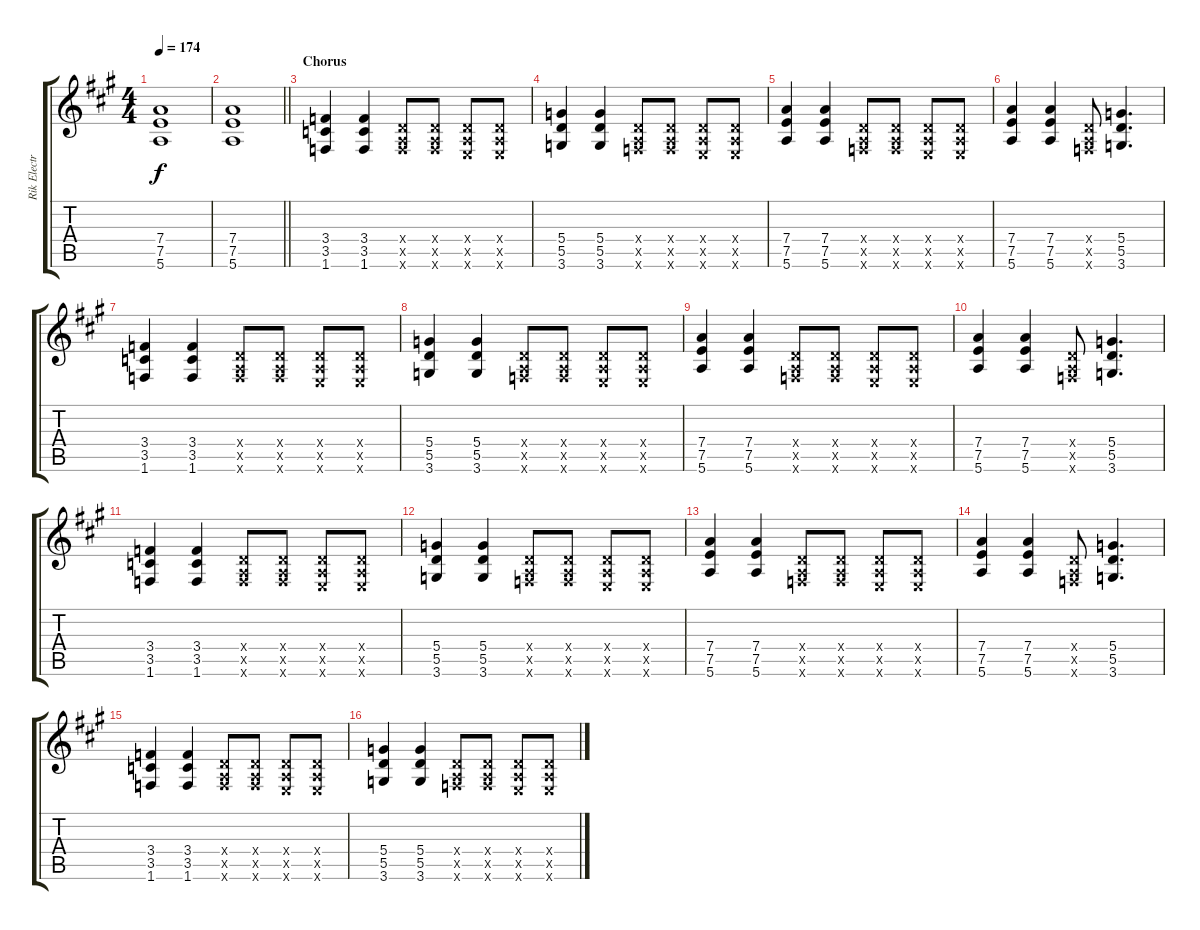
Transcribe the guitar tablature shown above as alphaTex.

\track ("Rik Electric (Rhythm)" "Rik Electr") {instrument distortionguitar}
\staff {score tabs}
\tuning (E4 B3 G3 D3 A2 E2) {hide}
\ts (4 4)
\tempo 174
\clef g2
\ks a
(7.4 7.5 5.6).1{dy f} |
\barLineRight lightlight
(7.4 7.5 5.6).1 |
\section ("" "Chorus")
(3.4 3.5 1.6).4 (3.4 3.5 1.6).4 (0.4{x} 0.5{x} 1.6{x}).8 (0.4{x} 0.5{x} 1.6{x}).8 (0.4{x} 0.5{x} 0.6{x}).8 (0.4{x} 0.5{x} 0.6{x}).8 |
(5.4 5.5 3.6).4 (5.4 5.5 3.6).4 (0.4{x} 0.5{x} 1.6{x}).8 (0.4{x} 0.5{x} 1.6{x}).8 (0.4{x} 0.5{x} 0.6{x}).8 (0.4{x} 0.5{x} 0.6{x}).8 |
(7.4 7.5 5.6).4 (7.4 7.5 5.6).4 (0.4{x} 0.5{x} 1.6{x}).8 (0.4{x} 0.5{x} 1.6{x}).8 (0.4{x} 0.5{x} 0.6{x}).8 (0.4{x} 0.5{x} 0.6{x}).8 |
(7.4 7.5 5.6).4 (7.4 7.5 5.6).4 (0.4{x} 0.5{x} 1.6{x}).8 (5.4 5.5 3.6).4{d} |
(3.4 3.5 1.6).4 (3.4 3.5 1.6).4 (0.4{x} 0.5{x} 1.6{x}).8 (0.4{x} 0.5{x} 1.6{x}).8 (0.4{x} 0.5{x} 0.6{x}).8 (0.4{x} 0.5{x} 0.6{x}).8 |
(5.4 5.5 3.6).4 (5.4 5.5 3.6).4 (0.4{x} 0.5{x} 1.6{x}).8 (0.4{x} 0.5{x} 1.6{x}).8 (0.4{x} 0.5{x} 0.6{x}).8 (0.4{x} 0.5{x} 0.6{x}).8 |
(7.4 7.5 5.6).4 (7.4 7.5 5.6).4 (0.4{x} 0.5{x} 1.6{x}).8 (0.4{x} 0.5{x} 1.6{x}).8 (0.4{x} 0.5{x} 0.6{x}).8 (0.4{x} 0.5{x} 0.6{x}).8 |
(7.4 7.5 5.6).4 (7.4 7.5 5.6).4 (0.4{x} 0.5{x} 1.6{x}).8 (5.4 5.5 3.6).4{d} |
(3.4 3.5 1.6).4 (3.4 3.5 1.6).4 (0.4{x} 0.5{x} 1.6{x}).8 (0.4{x} 0.5{x} 1.6{x}).8 (0.4{x} 0.5{x} 0.6{x}).8 (0.4{x} 0.5{x} 0.6{x}).8 |
(5.4 5.5 3.6).4 (5.4 5.5 3.6).4 (0.4{x} 0.5{x} 1.6{x}).8 (0.4{x} 0.5{x} 1.6{x}).8 (0.4{x} 0.5{x} 0.6{x}).8 (0.4{x} 0.5{x} 0.6{x}).8 |
(7.4 7.5 5.6).4 (7.4 7.5 5.6).4 (0.4{x} 0.5{x} 1.6{x}).8 (0.4{x} 0.5{x} 1.6{x}).8 (0.4{x} 0.5{x} 0.6{x}).8 (0.4{x} 0.5{x} 0.6{x}).8 |
(7.4 7.5 5.6).4 (7.4 7.5 5.6).4 (0.4{x} 0.5{x} 1.6{x}).8 (5.4 5.5 3.6).4{d} |
(3.4 3.5 1.6).4 (3.4 3.5 1.6).4 (0.4{x} 0.5{x} 1.6{x}).8 (0.4{x} 0.5{x} 1.6{x}).8 (0.4{x} 0.5{x} 0.6{x}).8 (0.4{x} 0.5{x} 0.6{x}).8 |
(5.4 5.5 3.6).4 (5.4 5.5 3.6).4 (0.4{x} 0.5{x} 1.6{x}).8 (0.4{x} 0.5{x} 1.6{x}).8 (0.4{x} 0.5{x} 0.6{x}).8 (0.4{x} 0.5{x} 0.6{x}).8
